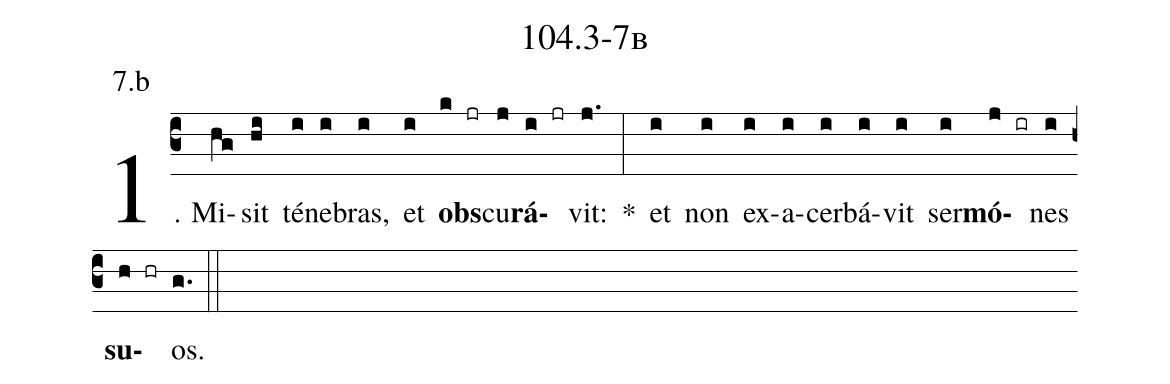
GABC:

name: 104.3-7b;
annotation: 7.b;
%%
(c3)1. Mi(hg)sit(hi) té(i)ne(i)bras,(i) et(i) <b>obs</b>(k jr)cu(j)<b>rá</b>(i jr)vit:(j.) *(:) et(i) non(i) ex(i)a(i)cer(i)bá(i)vit(i) ser(i)<b>mó</b>(j ir)nes(i) <b>su</b>(h hr)os.(g.) (::)


%E(i) u(i) o(j) u(i) a(h) e.(g.) (::)
